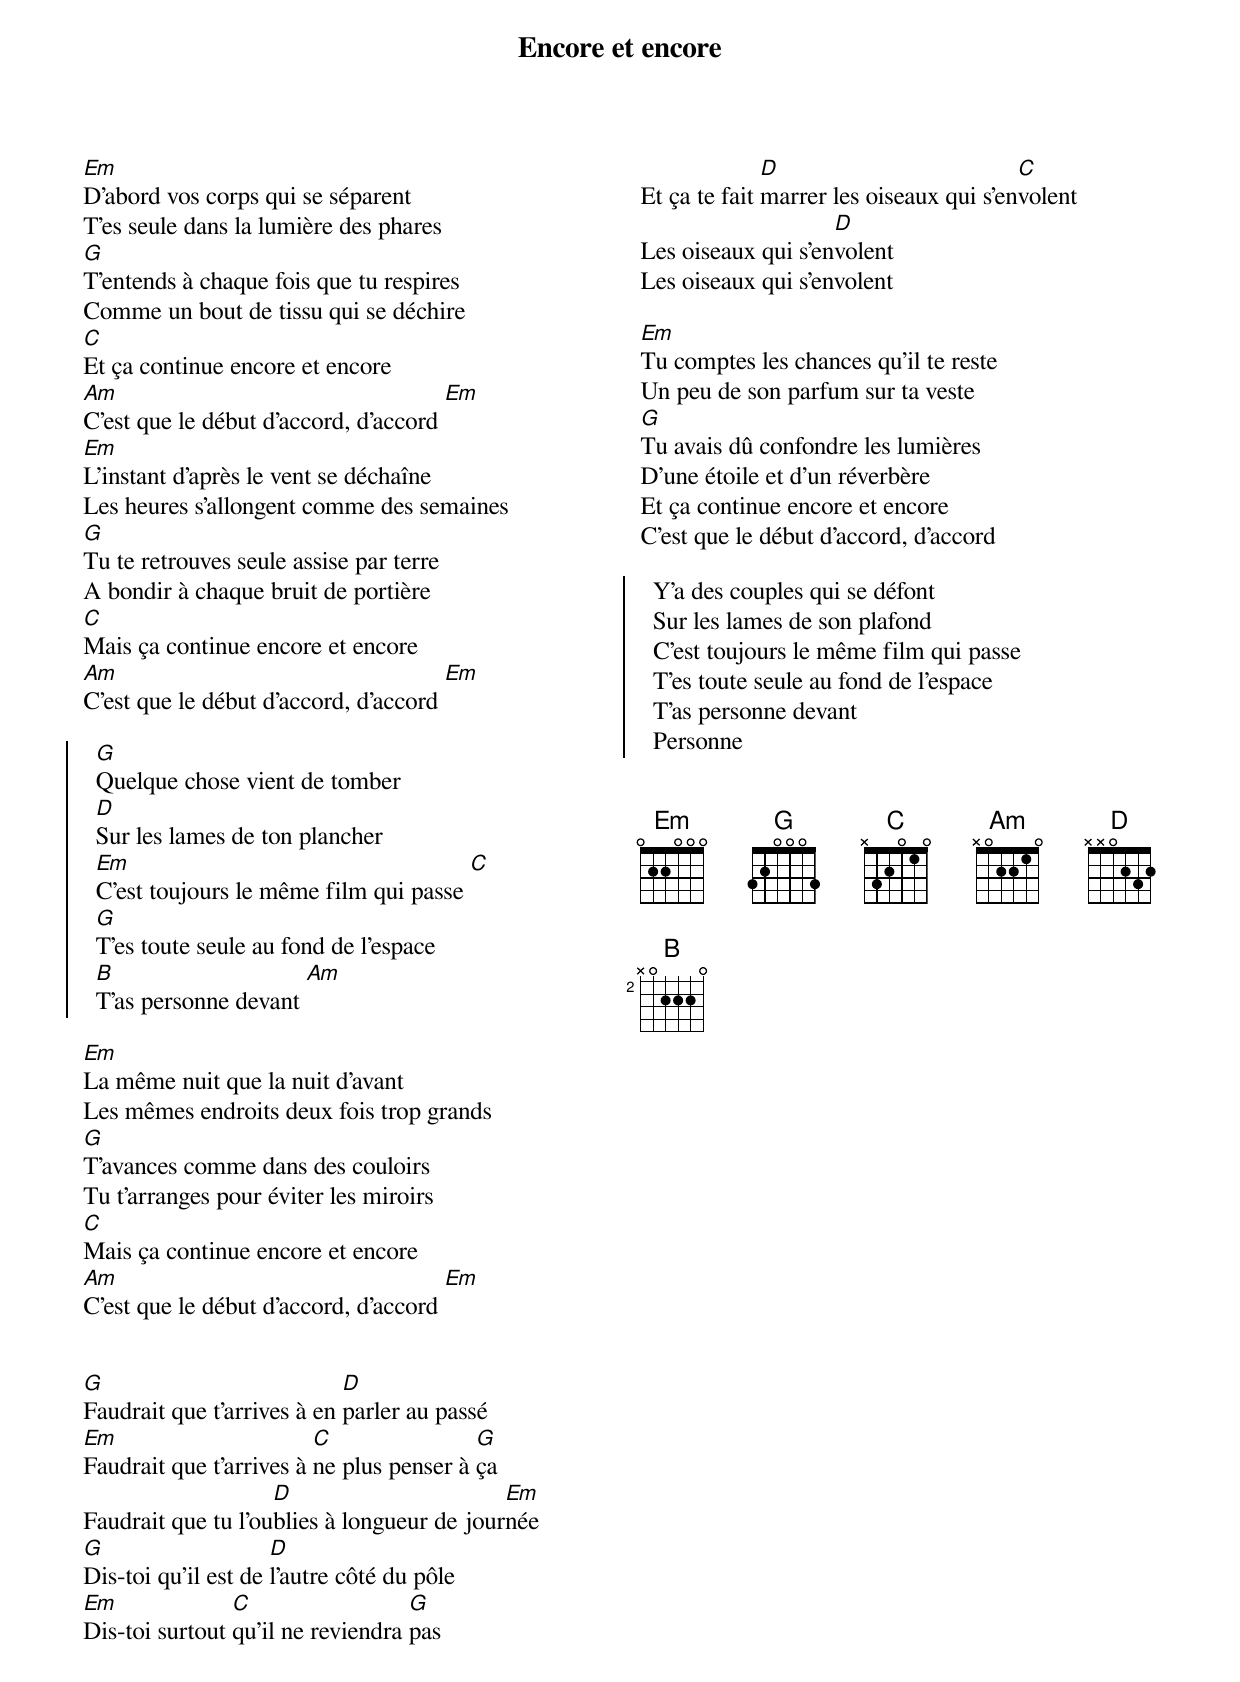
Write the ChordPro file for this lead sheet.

{title: Encore et encore}
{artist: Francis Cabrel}
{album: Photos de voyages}
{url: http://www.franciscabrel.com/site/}
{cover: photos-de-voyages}
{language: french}
{columns: 2}
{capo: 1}
{define: Em frets 0 2 2 0 0 0}
{define: G frets 3 2 0 0 0 3}
{define: C frets X 3 2 0 1 0}
{define: Am frets X 0 2 2 1 0}
{define: D frets X X 0 2 3 2}
{define: B base-fret 2 frets X 0 2 2 2 0}

[Em]D'abord vos corps qui se séparent
T'es seule dans la lumière des phares
[G]T'entends à chaque fois que tu respires
Comme un bout de tissu qui se déchire
[C]Et ça continue encore et encore
[Am]C'est que le début d'accord, d'accord [Em]
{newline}
[Em]L'instant d'après le vent se déchaîne
Les heures s'allongent comme des semaines
[G]Tu te retrouves seule assise par terre
A bondir à chaque bruit de portière
[C]Mais ça continue encore et encore
[Am]C'est que le début d'accord, d'accord [Em]

{start_of_chorus}
  [G]Quelque chose vient de tomber
  [D]Sur les lames de ton plancher
  [Em]C'est toujours le même film qui passe [C]
  [G]T'es toute seule au fond de l'espace
  [B]T'as personne devant [Am]
{end_of_chorus}

[Em]La même nuit que la nuit d'avant
Les mêmes endroits deux fois trop grands
[G]T'avances comme dans des couloirs
Tu t'arranges pour éviter les miroirs
[C]Mais ça continue encore et encore
[Am]C'est que le début d'accord, d'accord [Em]

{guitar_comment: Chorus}

{start_of_bridge}
[G]Faudrait que t'arrives à en [D]parler au passé
[Em]Faudrait que t'arrives à [C]ne plus penser à [G]ça
Faudrait que tu l'ou[D]blies à longueur de jour[Em]née
[G]Dis-toi qu'il est de [D]l'autre côté du pôle
[Em]Dis-toi surtout [C]qu'il ne reviendra [G]pas
Et ça te fait [D]marrer les oiseaux qui s'en[C]volent
Les oiseaux qui s'en[D]volent
Les oiseaux qui s'envolent
{end_of_bridge}

[Em]Tu comptes les chances qu'il te reste
Un peu de son parfum sur ta veste
[G]Tu avais dû confondre les lumières
D'une étoile et d'un réverbère
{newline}
Et ça continue encore et encore
C'est que le début d'accord, d'accord
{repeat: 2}

{start_of_chorus}
  Y'a des couples qui se défont
  Sur les lames de son plafond
  C'est toujours le même film qui passe
  T'es toute seule au fond de l'espace
  T'as personne devant
  Personne
{end_of_chorus}

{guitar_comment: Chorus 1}

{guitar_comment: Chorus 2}
